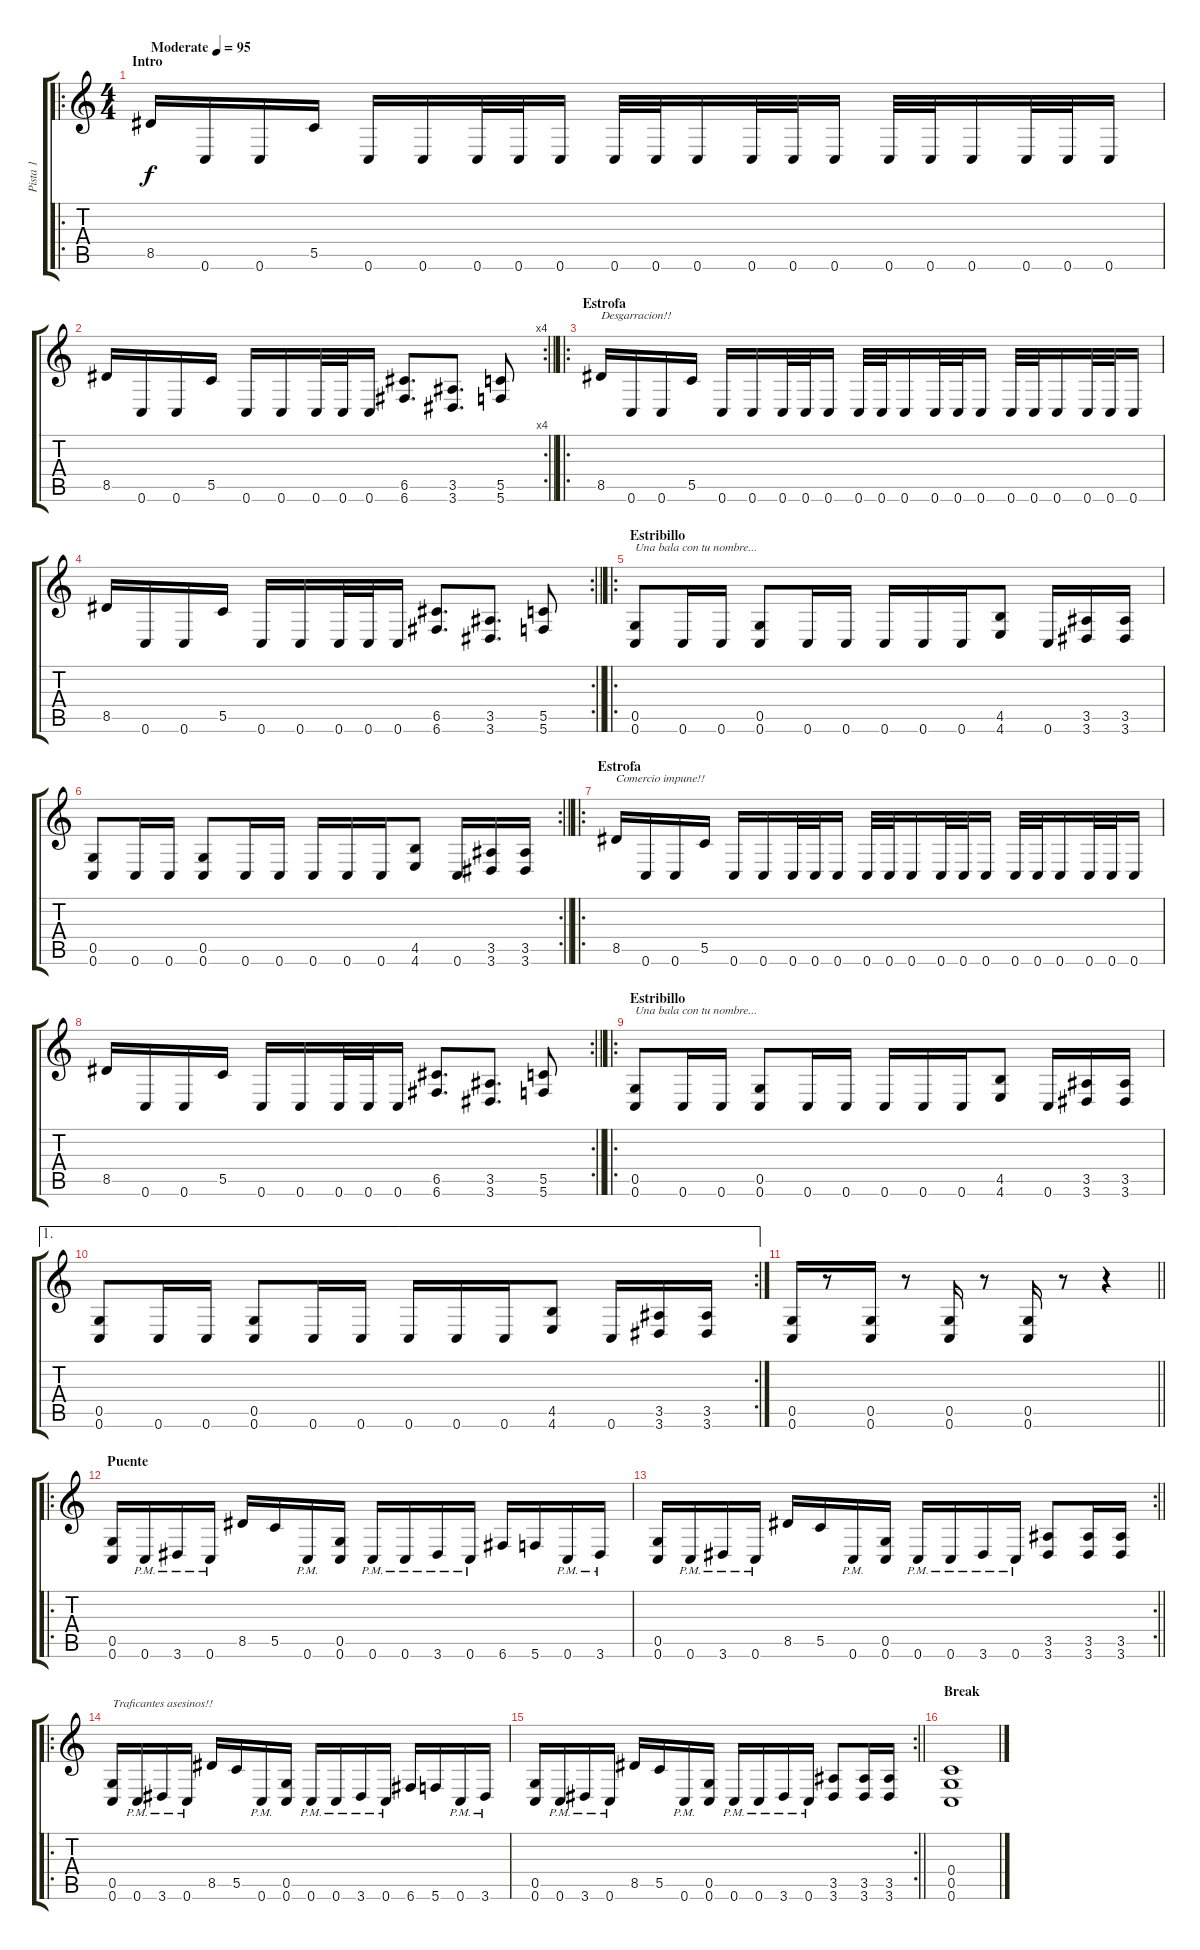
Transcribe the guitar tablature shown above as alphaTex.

\track ("Pista 1" "Pista 1") {instrument distortionguitar}
\staff {score tabs}
\tuning (D4 A3 F3 C3 G2 C2) {hide}
\ro
\ts (4 4)
\section ("" "Intro")
\tempo (95 "Moderate")
\clef g2
\ks c
8.5.16{dy f instrument distortionguitar} 0.6.16 0.6.16 5.5.16 0.6.16 0.6.16 0.6.32 0.6.32 0.6.16 0.6.32 0.6.32 0.6.16 0.6.32 0.6.32 0.6.16 0.6.32 0.6.32 0.6.16 0.6.32 0.6.32 0.6.16 |
\rc 4
\barLineRight lightlight
8.5.16 0.6.16 0.6.16 5.5.16 0.6.16 0.6.16 0.6.32 0.6.32 0.6.16 (6.5 6.6).8{d} (3.5 3.6).8{d} (5.5 5.6).8 |
\ro
\section ("" "Estrofa")
8.5.16{txt "Desgarracion!!"} 0.6.16 0.6.16 5.5.16 0.6.16 0.6.16 0.6.32 0.6.32 0.6.16 0.6.32 0.6.32 0.6.16 0.6.32 0.6.32 0.6.16 0.6.32 0.6.32 0.6.16 0.6.32 0.6.32 0.6.16 |
\rc 2
\barLineRight lightlight
8.5.16 0.6.16 0.6.16 5.5.16 0.6.16 0.6.16 0.6.32 0.6.32 0.6.16 (6.5 6.6).8{d} (3.5 3.6).8{d} (5.5 5.6).8 |
\ro
\section ("" "Estribillo")
(0.5 0.6).8{txt "Una bala con tu nombre..."} 0.6.16 0.6.16 (0.5 0.6).8 0.6.16 0.6.16 0.6.16 0.6.16 0.6.16 (4.5 4.6).8 0.6.16 (3.5 3.6).16 (3.5 3.6).16 |
\rc 2
\barLineRight lightlight
(0.5 0.6).8 0.6.16 0.6.16 (0.5 0.6).8 0.6.16 0.6.16 0.6.16 0.6.16 0.6.16 (4.5 4.6).8 0.6.16 (3.5 3.6).16 (3.5 3.6).16 |
\ro
\section ("" "Estrofa")
8.5.16{txt "Comercio impune!!"} 0.6.16 0.6.16 5.5.16 0.6.16 0.6.16 0.6.32 0.6.32 0.6.16 0.6.32 0.6.32 0.6.16 0.6.32 0.6.32 0.6.16 0.6.32 0.6.32 0.6.16 0.6.32 0.6.32 0.6.16 |
\rc 2
\barLineRight lightlight
8.5.16 0.6.16 0.6.16 5.5.16 0.6.16 0.6.16 0.6.32 0.6.32 0.6.16 (6.5 6.6).8{d} (3.5 3.6).8{d} (5.5 5.6).8 |
\ro
\section ("" "Estribillo")
(0.5 0.6).8{txt "Una bala con tu nombre..."} 0.6.16 0.6.16 (0.5 0.6).8 0.6.16 0.6.16 0.6.16 0.6.16 0.6.16 (4.5 4.6).8 0.6.16 (3.5 3.6).16 (3.5 3.6).16 |
\ae 1
\rc 2
(0.5 0.6).8 0.6.16 0.6.16 (0.5 0.6).8 0.6.16 0.6.16 0.6.16 0.6.16 0.6.16 (4.5 4.6).8 0.6.16 (3.5 3.6).16 (3.5 3.6).16 |
\barLineRight lightlight
(0.5 0.6).16 r.8 (0.5 0.6).16 r.8 (0.5 0.6).16 r.8 (0.5 0.6).16 r.8 r.4 |
\ro
\section ("" "Puente")
(0.5 0.6).16 0.6{pm}.16 3.6{pm}.16 0.6{pm}.16 8.5.16 5.5.16 0.6{pm}.16 (0.5 0.6).16 0.6{pm}.16 0.6{pm}.16 3.6{pm}.16 0.6{pm}.16 6.6.16 5.6.16 0.6{pm}.16 3.6{pm}.16 |
\rc 2
\barLineRight lightlight
(0.5 0.6).16 0.6{pm}.16 3.6{pm}.16 0.6{pm}.16 8.5.16 5.5.16 0.6{pm}.16 (0.5 0.6).16 0.6{pm}.16 0.6{pm}.16 3.6{pm}.16 0.6{pm}.16 (3.5 3.6).8 (3.5 3.6).16 (3.5 3.6).16 |
\ro
(0.5 0.6).16{txt "Traficantes asesinos!!"} 0.6{pm}.16 3.6{pm}.16 0.6{pm}.16 8.5.16 5.5.16 0.6{pm}.16 (0.5 0.6).16 0.6{pm}.16 0.6{pm}.16 3.6{pm}.16 0.6{pm}.16 6.6.16 5.6.16 0.6{pm}.16 3.6{pm}.16 |
\rc 2
\barLineRight lightlight
(0.5 0.6).16 0.6{pm}.16 3.6{pm}.16 0.6{pm}.16 8.5.16 5.5.16 0.6{pm}.16 (0.5 0.6).16 0.6{pm}.16 0.6{pm}.16 3.6{pm}.16 0.6{pm}.16 (3.5 3.6).8 (3.5 3.6).16 (3.5 3.6).16 |
\section ("" "Break")
(0.4 0.5 0.6).1
